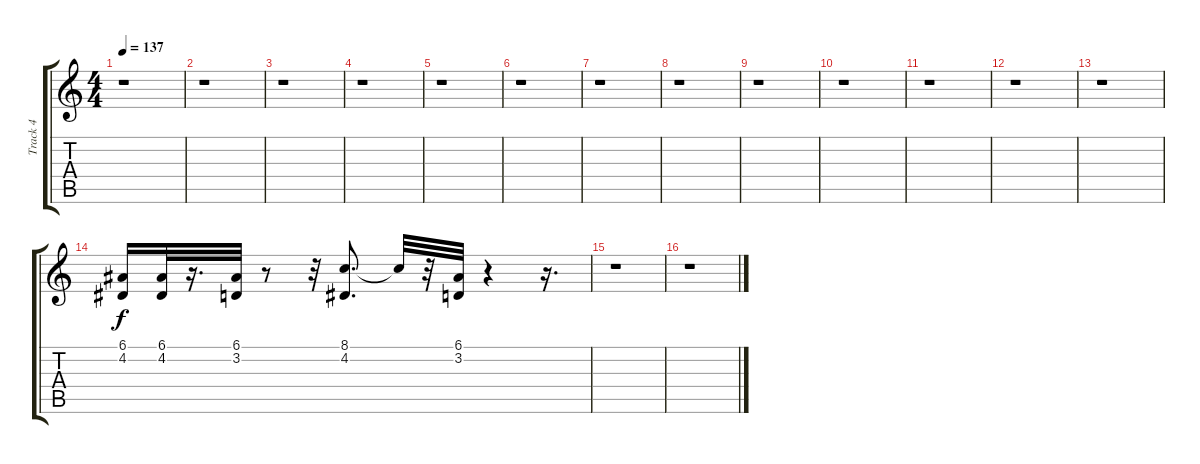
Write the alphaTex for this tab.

\track ("Track 4" "Track 4") {instrument lead1square}
\staff {score tabs}
\tuning (E4 B3 G3 D3 A2 E2) {hide}
\ts (4 4)
\tempo 137
\clef g2
\ks c
r.1{dy f} |
r.1 |
r.1 |
r.1 |
r.1 |
r.1 |
r.1 |
r.1 |
r.1 |
r.1 |
r.1 |
r.1 |
r.1 |
(6.1 4.2).16 (6.1 4.2).32 r.16{d} (6.1 3.2).32 r.8 r.32 (8.1 4.2).8{d} 8.1{t}.32 r.32 (6.1 3.2).32 r.4 r.16{d} |
r.1 |
r.1
